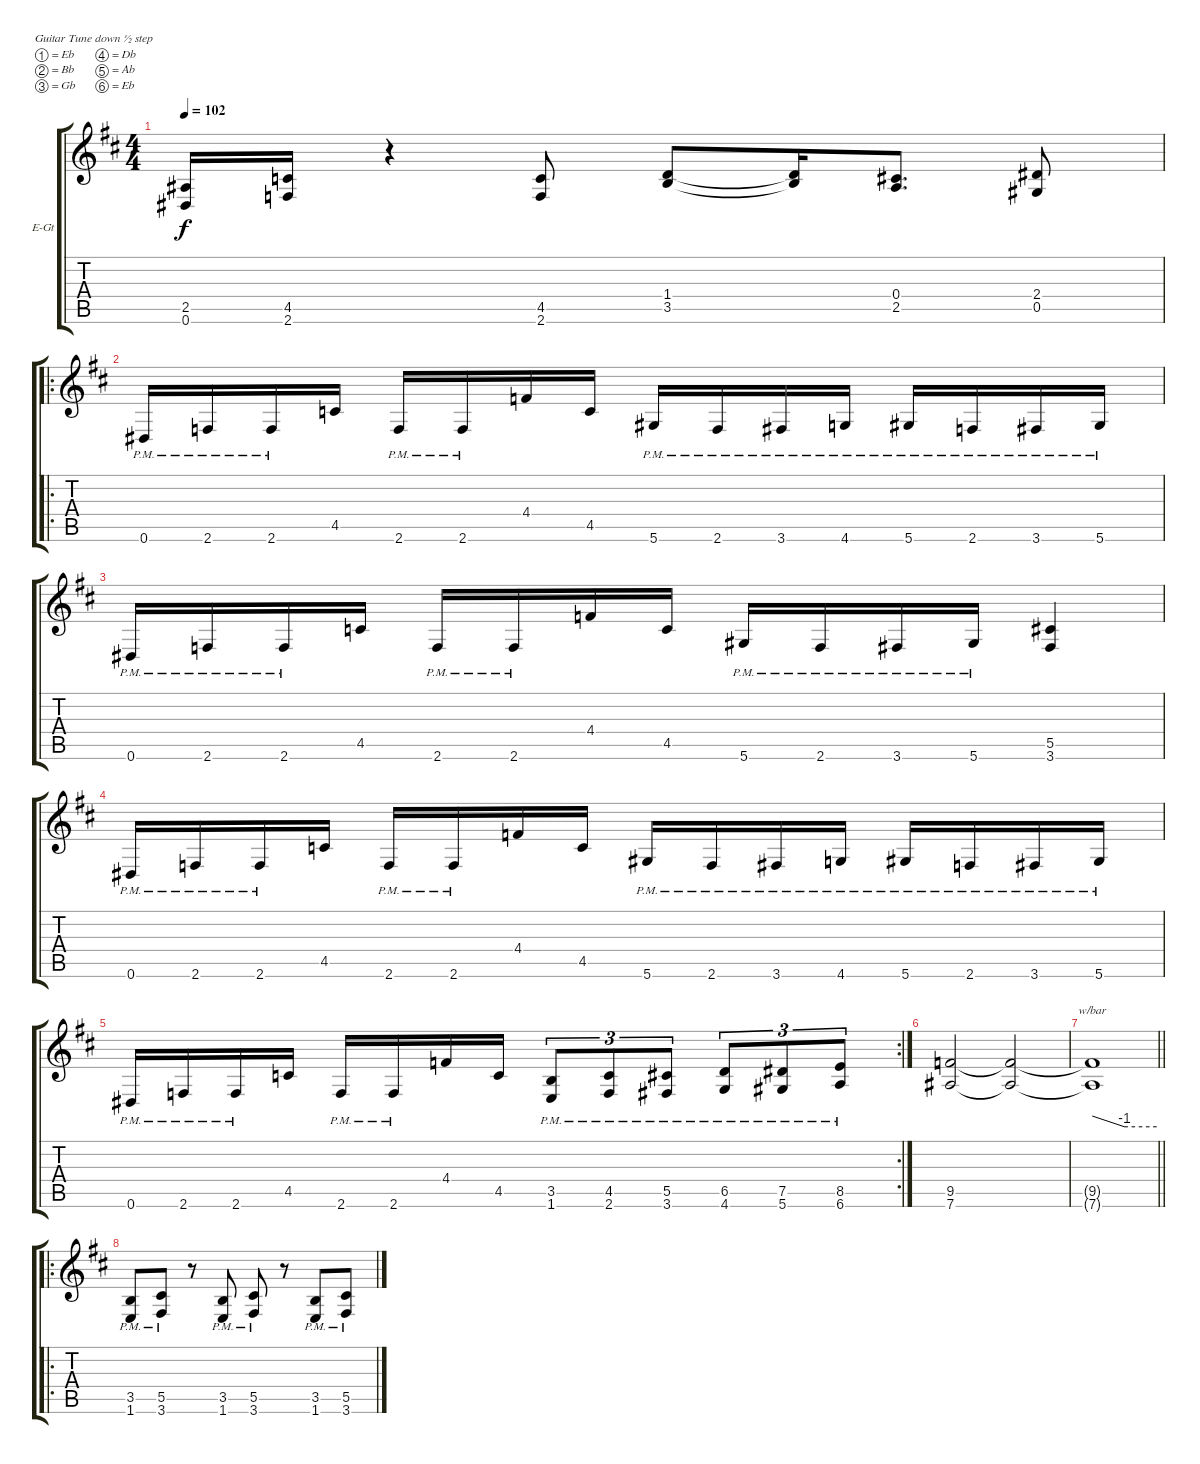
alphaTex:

\bracketExtendMode groupsimilarinstruments
\firstSystemTrackNameOrientation horizontal
\otherSystemsTrackNameOrientation horizontal
\track ("Solo Gtr." "E-Gt") {instrument distortionguitar}
\staff {score tabs}
\tuning (Eb4 Bb3 Gb3 Db3 Ab2 Eb2)
\ts (4 4)
\tempo 102
\clef g2
\ks d
(2.5 0.6).16{dy f} (4.5 2.6).16 r.4 (4.5 2.6).8 (1.4 3.5).8 (1.4{t} 3.5{t}).16 (0.4 2.5).8{d} (2.4 0.5).8 |
\ro
0.6{pm}.16 2.6{pm}.16 2.6{pm}.16 4.5.16 2.6{pm}.16 2.6{pm}.16 4.4.16 4.5.16 5.6{pm}.16 2.6{pm}.16 3.6{pm}.16 4.6{pm}.16 5.6{pm}.16 2.6{pm}.16 3.6{pm}.16 5.6{pm}.16 |
0.6{pm}.16 2.6{pm}.16 2.6{pm}.16 4.5.16 2.6{pm}.16 2.6{pm}.16 4.4.16 4.5.16 5.6{pm}.16 2.6{pm}.16 3.6{pm}.16 5.6{pm}.16 (5.5 3.6).4 |
0.6{pm}.16 2.6{pm}.16 2.6{pm}.16 4.5.16 2.6{pm}.16 2.6{pm}.16 4.4.16 4.5.16 5.6{pm}.16 2.6{pm}.16 3.6{pm}.16 4.6{pm}.16 5.6{pm}.16 2.6{pm}.16 3.6{pm}.16 5.6{pm}.16 |
\rc 2
0.6{pm}.16 2.6{pm}.16 2.6{pm}.16 4.5.16 2.6{pm}.16 2.6{pm}.16 4.4.16 4.5.16 (3.5{pm} 1.6{pm}).8{tu (3 2)} (4.5{pm} 2.6{pm}).8{tu (3 2)} (5.5{pm} 3.6{pm}).8{tu (3 2)} (6.5{pm} 4.6{pm}).8{tu (3 2)} (7.5{pm} 5.6{pm}).8{tu (3 2)} (8.5{pm} 6.6{pm}).8{tu (3 2)} |
(9.5 7.6).2 (9.5{t} 7.6{t}).2 |
\barLineRight lightlight
(9.5{t} 7.6{t}).1{tbe (custom default 0 0 30 -4 60 -4)} |
\ro
(3.5{pm} 1.6{pm}).8 (5.5{pm} 3.6{pm}).8 r.8 (3.5{pm} 1.6{pm}).8 (5.5{pm} 3.6{pm}).8 r.8 (3.5{pm} 1.6{pm}).8 (5.5{pm} 3.6{pm}).8
